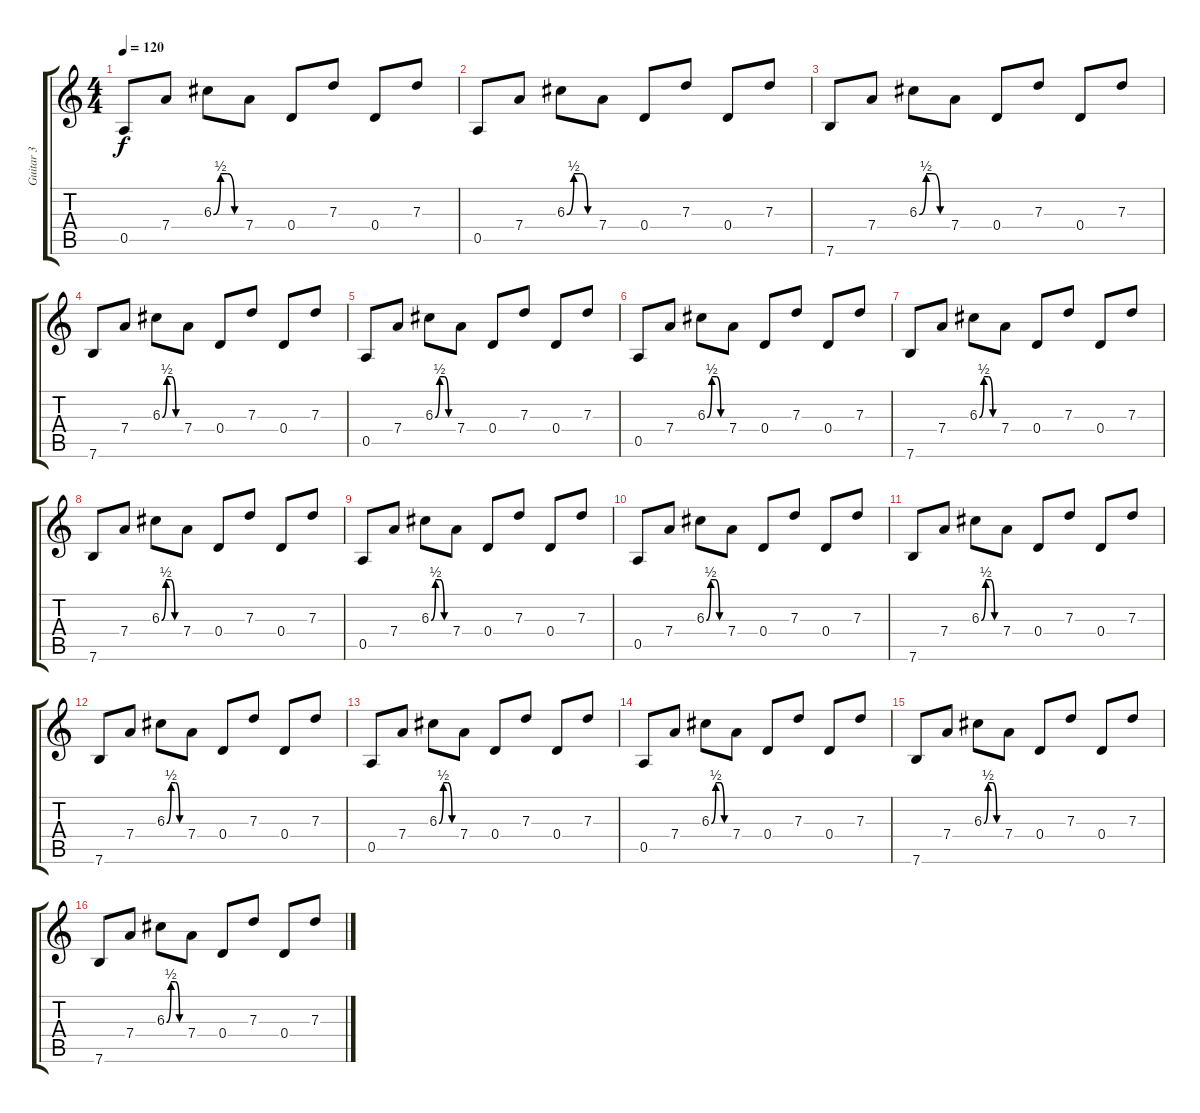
\track ("Guitar 3" "Guitar 3") {instrument electricguitarclean}
\staff {score tabs}
\tuning (E4 B3 G3 D3 A2 E2) {hide}
\ts (4 4)
\tempo 120
\clef g2
\ks c
0.5.8{dy f} 7.4.8 6.3{be (custom 0 0 15 2 30 2 45 0 60 0)}.8 7.4.8 0.4.8 7.3.8 0.4.8 7.3.8 |
0.5.8 7.4.8 6.3{be (custom 0 0 15 2 30 2 45 0 60 0)}.8 7.4.8 0.4.8 7.3.8 0.4.8 7.3.8 |
7.6.8 7.4.8 6.3{be (custom 0 0 15 2 30 2 45 0 60 0)}.8 7.4.8 0.4.8 7.3.8 0.4.8 7.3.8 |
7.6.8 7.4.8 6.3{be (custom 0 0 15 2 30 2 45 0 60 0)}.8 7.4.8 0.4.8 7.3.8 0.4.8 7.3.8 |
0.5.8 7.4.8 6.3{be (custom 0 0 15 2 30 2 45 0 60 0)}.8 7.4.8 0.4.8 7.3.8 0.4.8 7.3.8 |
0.5.8 7.4.8 6.3{be (custom 0 0 15 2 30 2 45 0 60 0)}.8 7.4.8 0.4.8 7.3.8 0.4.8 7.3.8 |
7.6.8 7.4.8 6.3{be (custom 0 0 15 2 30 2 45 0 60 0)}.8 7.4.8 0.4.8 7.3.8 0.4.8 7.3.8 |
7.6.8 7.4.8 6.3{be (custom 0 0 15 2 30 2 45 0 60 0)}.8 7.4.8 0.4.8 7.3.8 0.4.8 7.3.8 |
0.5.8 7.4.8 6.3{be (custom 0 0 15 2 30 2 45 0 60 0)}.8 7.4.8 0.4.8 7.3.8 0.4.8 7.3.8 |
0.5.8 7.4.8 6.3{be (custom 0 0 15 2 30 2 45 0 60 0)}.8 7.4.8 0.4.8 7.3.8 0.4.8 7.3.8 |
7.6.8 7.4.8 6.3{be (custom 0 0 15 2 30 2 45 0 60 0)}.8 7.4.8 0.4.8 7.3.8 0.4.8 7.3.8 |
7.6.8 7.4.8 6.3{be (custom 0 0 15 2 30 2 45 0 60 0)}.8 7.4.8 0.4.8 7.3.8 0.4.8 7.3.8 |
0.5.8 7.4.8 6.3{be (custom 0 0 15 2 30 2 45 0 60 0)}.8 7.4.8 0.4.8 7.3.8 0.4.8 7.3.8 |
0.5.8 7.4.8 6.3{be (custom 0 0 15 2 30 2 45 0 60 0)}.8 7.4.8 0.4.8 7.3.8 0.4.8 7.3.8 |
7.6.8 7.4.8 6.3{be (custom 0 0 15 2 30 2 45 0 60 0)}.8 7.4.8 0.4.8 7.3.8 0.4.8 7.3.8 |
7.6.8 7.4.8 6.3{be (custom 0 0 15 2 30 2 45 0 60 0)}.8 7.4.8 0.4.8 7.3.8 0.4.8 7.3.8
